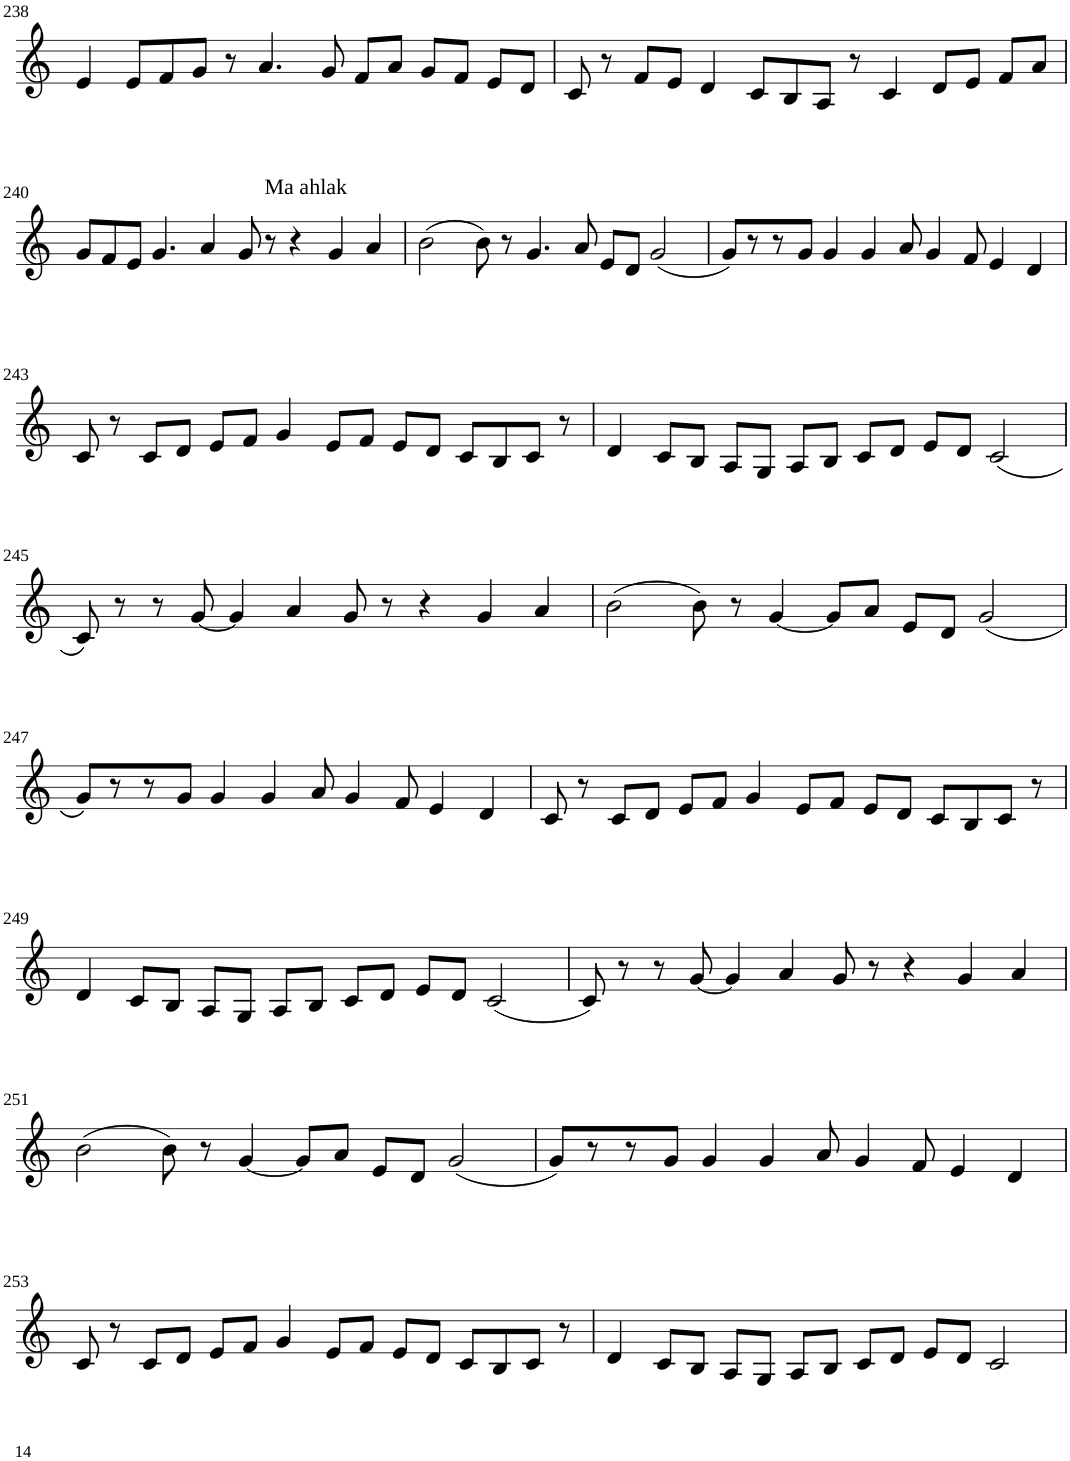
**kern
*part1
*staff1
*I"Violin
!!LO:PB:g=z
*clefG2
*k[]
*M8/4
=238
4e/
8e/L
8f/
8g/J
8r
4.a/
8g/
8f/L
8a/J
8g/L
8f/J
8e/L
8d/J
=239
8c/
8r
8f/L
8e/J
4d/
8c/L
8B/
8A/J
8r
4c/
8d/L
8e/J
8f/L
8a/J
!!LO:LB:g=z
=240
8g/L
8f/
8e/J
4.g/
4a/
8g/
!LO:TX:a:t=Ma ahlak
8r
4r
4g/
4a/
=241
(2b\
8b\)
8r
4.g/
8a/
8e/L
8d/J
(2g/
=242
8g/L)
8r
8r
8g/J
4g/
4g/
8a/
4g/
8f/
4e/
4d/
!!LO:LB:g=z
=243
8c/
8r
8c/L
8d/J
8e/L
8f/J
4g/
8e/L
8f/J
8e/L
8d/J
8c/L
8B/
8c/J
8r
=244
4d/
8c/L
8B/J
8A/L
8G/J
8A/L
8B/J
8c/L
8d/J
8e/L
8d/J
(2c/
!!LO:LB:g=z
=245
8c/)
8r
8r
[8g/
4g/]
4a/
8g/
8r
4r
4g/
4a/
=246
(2b\
8b\)
8r
[4g/
8g/L]
8a/J
8e/L
8d/J
(2g/
!!LO:LB:g=z
=247
8g/L)
8r
8r
8g/J
4g/
4g/
8a/
4g/
8f/
4e/
4d/
=248
8c/
8r
8c/L
8d/J
8e/L
8f/J
4g/
8e/L
8f/J
8e/L
8d/J
8c/L
8B/
8c/J
8r
!!LO:LB:g=z
=249
4d/
8c/L
8B/J
8A/L
8G/J
8A/L
8B/J
8c/L
8d/J
8e/L
8d/J
(2c/
=250
8c/)
8r
8r
[8g/
4g/]
4a/
8g/
8r
4r
4g/
4a/
!!LO:LB:g=z
=251
(2b\
8b\)
8r
[4g/
8g/L]
8a/J
8e/L
8d/J
(2g/
=252
8g/L)
8r
8r
8g/J
4g/
4g/
8a/
4g/
8f/
4e/
4d/
!!LO:LB:g=z
=253
8c/
8r
8c/L
8d/J
8e/L
8f/J
4g/
8e/L
8f/J
8e/L
8d/J
8c/L
8B/
8c/J
8r
=254
4d/
8c/L
8B/J
8A/L
8G/J
8A/L
8B/J
8c/L
8d/J
8e/L
8d/J
2c/
=
*-
